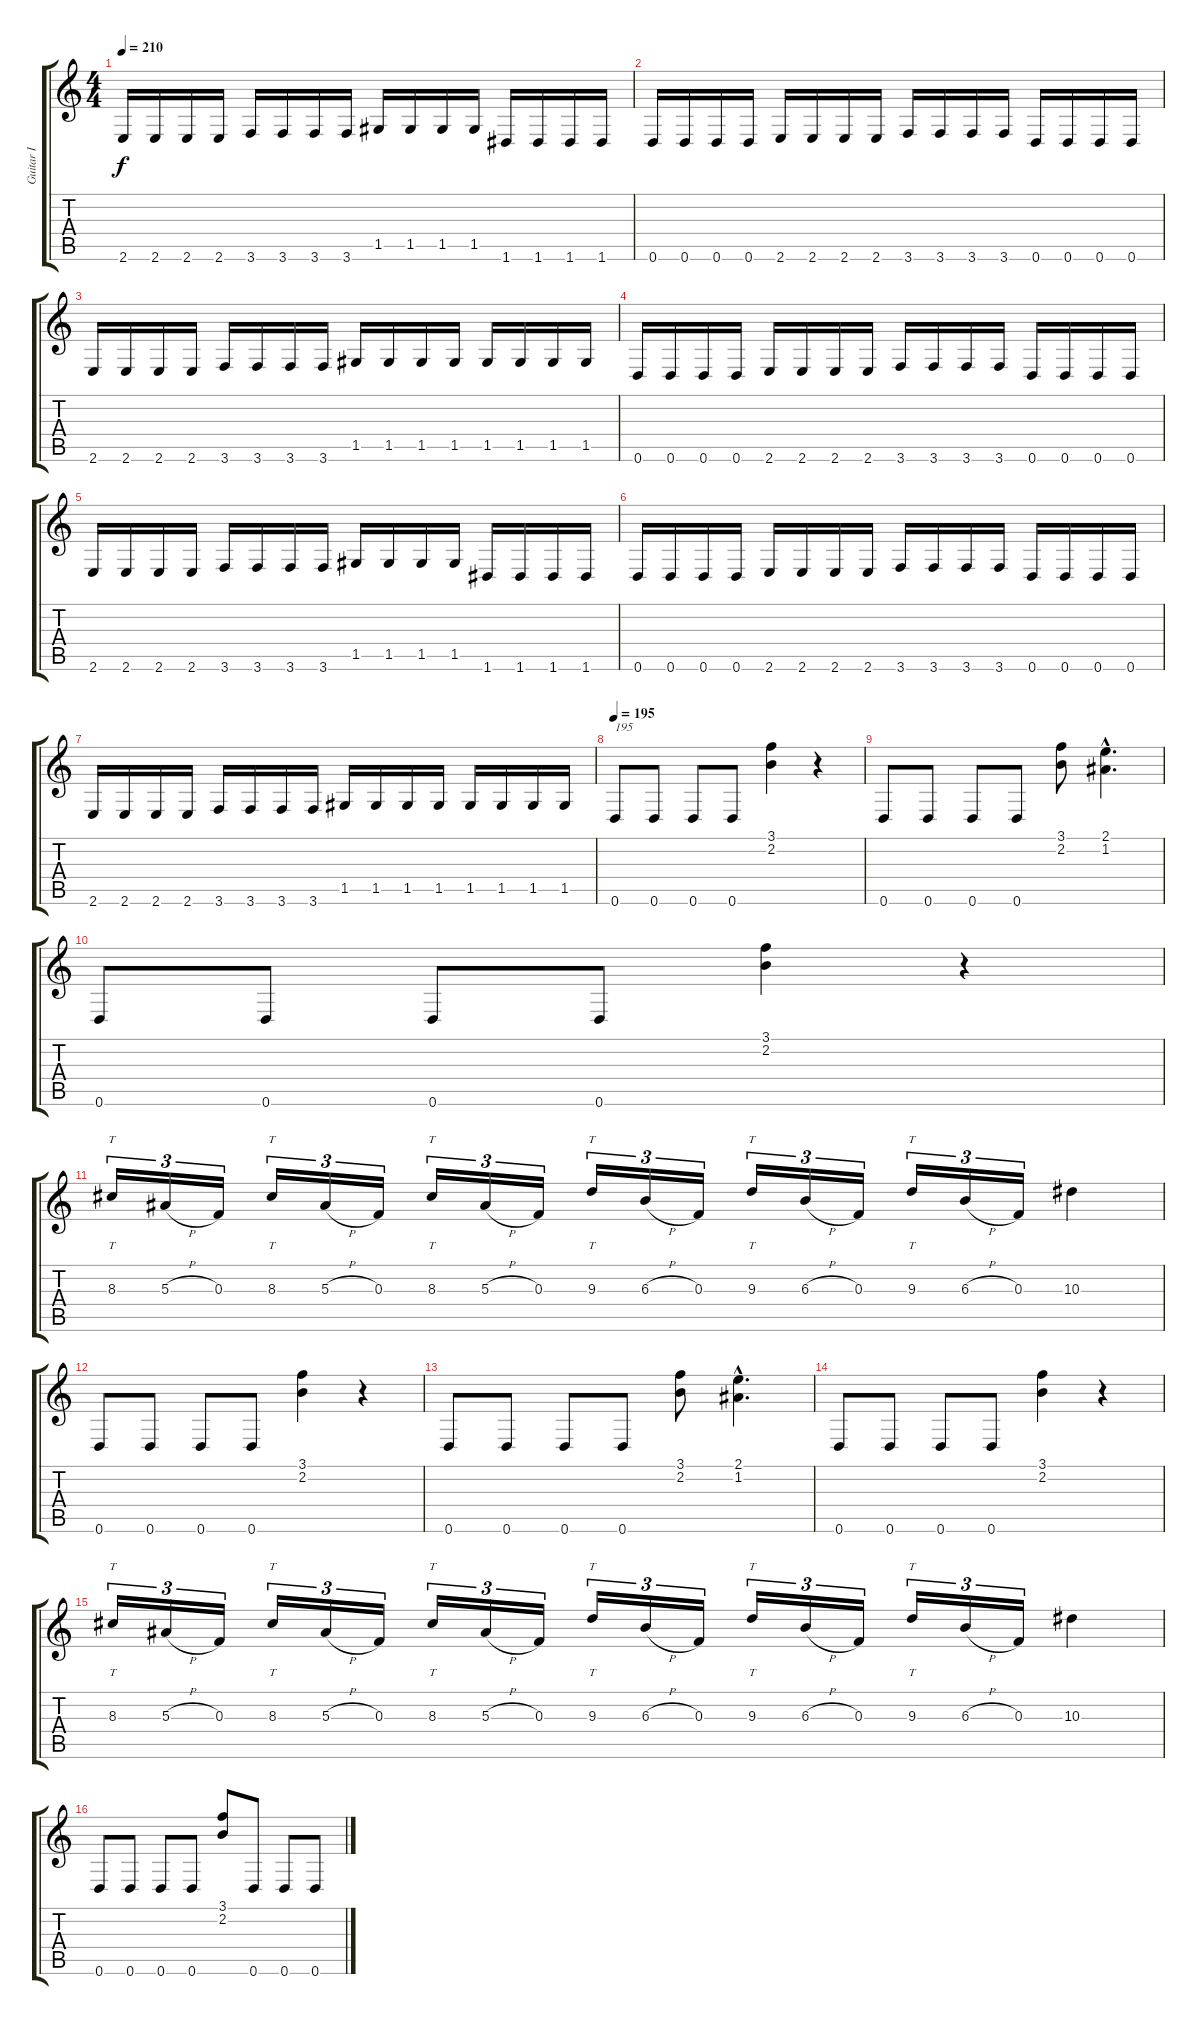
\track ("Guitar I" "Guitar I") {instrument distortionguitar}
\staff {score tabs}
\tuning (D4 A3 F3 C3 G2 D2) {hide}
\ts (4 4)
\tempo 210
\clef g2
\ks c
2.6.16{dy f} 2.6.16 2.6.16 2.6.16 3.6.16 3.6.16 3.6.16 3.6.16 1.5.16 1.5.16 1.5.16 1.5.16 1.6.16 1.6.16 1.6.16 1.6.16 |
0.6.16 0.6.16 0.6.16 0.6.16 2.6.16 2.6.16 2.6.16 2.6.16 3.6.16 3.6.16 3.6.16 3.6.16 0.6.16 0.6.16 0.6.16 0.6.16 |
2.6.16 2.6.16 2.6.16 2.6.16 3.6.16 3.6.16 3.6.16 3.6.16 1.5.16 1.5.16 1.5.16 1.5.16 1.5.16 1.5.16 1.5.16 1.5.16 |
0.6.16{instrument distortionguitar} 0.6.16 0.6.16 0.6.16 2.6.16 2.6.16 2.6.16 2.6.16 3.6.16 3.6.16 3.6.16 3.6.16 0.6.16 0.6.16 0.6.16 0.6.16 |
2.6.16 2.6.16 2.6.16 2.6.16 3.6.16 3.6.16 3.6.16 3.6.16 1.5.16 1.5.16 1.5.16 1.5.16 1.6.16 1.6.16 1.6.16 1.6.16 |
0.6.16 0.6.16 0.6.16 0.6.16 2.6.16 2.6.16 2.6.16 2.6.16 3.6.16 3.6.16 3.6.16 3.6.16 0.6.16 0.6.16 0.6.16 0.6.16 |
2.6.16 2.6.16 2.6.16 2.6.16 3.6.16 3.6.16 3.6.16 3.6.16 1.5.16 1.5.16 1.5.16 1.5.16 1.5.16 1.5.16 1.5.16 1.5.16 |
\tempo 195
0.6.8{txt "195"} 0.6.8 0.6.8 0.6.8 (3.1 2.2).4 r.4 |
0.6.8 0.6.8 0.6.8 0.6.8 (3.1 2.2).8 (2.1{hac} 1.2{hac}).4{d} |
0.6.8 0.6.8 0.6.8 0.6.8 (3.1 2.2).4 r.4 |
8.3.16{tt tu (3 2)} 5.3{h}.16{tu (3 2)} 0.3.16{tu (3 2)} 8.3.16{tt tu (3 2)} 5.3{h}.16{tu (3 2)} 0.3.16{tu (3 2)} 8.3.16{tt tu (3 2)} 5.3{h}.16{tu (3 2)} 0.3.16{tu (3 2)} 9.3.16{tt tu (3 2)} 6.3{h}.16{tu (3 2)} 0.3.16{tu (3 2)} 9.3.16{tt tu (3 2)} 6.3{h}.16{tu (3 2)} 0.3.16{tu (3 2)} 9.3.16{tt tu (3 2)} 6.3{h}.16{tu (3 2)} 0.3.16{tu (3 2)} 10.3.4 |
0.6.8 0.6.8 0.6.8 0.6.8 (3.1 2.2).4 r.4 |
0.6.8 0.6.8 0.6.8 0.6.8 (3.1 2.2).8 (2.1{hac} 1.2{hac}).4{d} |
0.6.8 0.6.8 0.6.8 0.6.8 (3.1 2.2).4 r.4 |
8.3.16{tt tu (3 2)} 5.3{h}.16{tu (3 2)} 0.3.16{tu (3 2)} 8.3.16{tt tu (3 2)} 5.3{h}.16{tu (3 2)} 0.3.16{tu (3 2)} 8.3.16{tt tu (3 2)} 5.3{h}.16{tu (3 2)} 0.3.16{tu (3 2)} 9.3.16{tt tu (3 2)} 6.3{h}.16{tu (3 2)} 0.3.16{tu (3 2)} 9.3.16{tt tu (3 2)} 6.3{h}.16{tu (3 2)} 0.3.16{tu (3 2)} 9.3.16{tt tu (3 2)} 6.3{h}.16{tu (3 2)} 0.3.16{tu (3 2)} 10.3.4 |
0.6.8 0.6.8 0.6.8 0.6.8 (3.1 2.2).8 0.6.8 0.6.8 0.6.8
